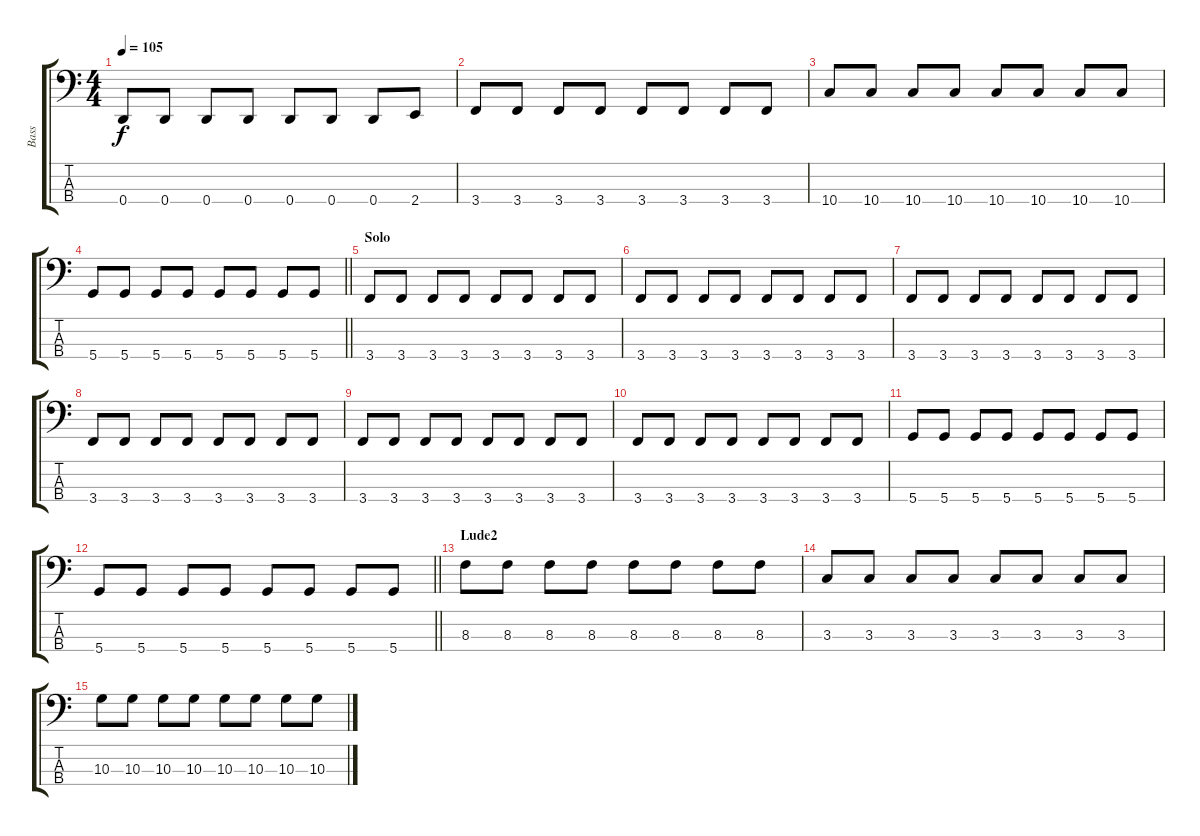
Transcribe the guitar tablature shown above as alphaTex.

\track ("Bass" "Bass") {instrument electricbassfinger}
\staff {score tabs}
\tuning (G2 D2 A1 D1) {hide}
\ts (4 4)
\tempo 105
\clef f4
\ks c
0.4.8{dy f} 0.4.8 0.4.8 0.4.8 0.4.8 0.4.8 0.4.8 2.4.8 |
3.4.8 3.4.8 3.4.8 3.4.8 3.4.8 3.4.8 3.4.8 3.4.8 |
10.4.8 10.4.8 10.4.8 10.4.8 10.4.8 10.4.8 10.4.8 10.4.8 |
\barLineRight lightlight
5.4.8 5.4.8 5.4.8 5.4.8 5.4.8 5.4.8 5.4.8 5.4.8 |
\section ("" "Solo")
3.4.8 3.4.8 3.4.8 3.4.8 3.4.8 3.4.8 3.4.8 3.4.8 |
3.4.8 3.4.8 3.4.8 3.4.8 3.4.8 3.4.8 3.4.8 3.4.8 |
3.4.8 3.4.8 3.4.8 3.4.8 3.4.8 3.4.8 3.4.8 3.4.8 |
3.4.8 3.4.8 3.4.8 3.4.8 3.4.8 3.4.8 3.4.8 3.4.8 |
3.4.8 3.4.8 3.4.8 3.4.8 3.4.8 3.4.8 3.4.8 3.4.8 |
3.4.8 3.4.8 3.4.8 3.4.8 3.4.8 3.4.8 3.4.8 3.4.8 |
5.4.8 5.4.8 5.4.8 5.4.8 5.4.8 5.4.8 5.4.8 5.4.8 |
\barLineRight lightlight
5.4.8 5.4.8 5.4.8 5.4.8 5.4.8 5.4.8 5.4.8 5.4.8 |
\section ("" "Lude2")
8.3.8 8.3.8 8.3.8 8.3.8 8.3.8 8.3.8 8.3.8 8.3.8 |
3.3.8 3.3.8 3.3.8 3.3.8 3.3.8 3.3.8 3.3.8 3.3.8 |
10.3.8 10.3.8 10.3.8 10.3.8 10.3.8 10.3.8 10.3.8 10.3.8
